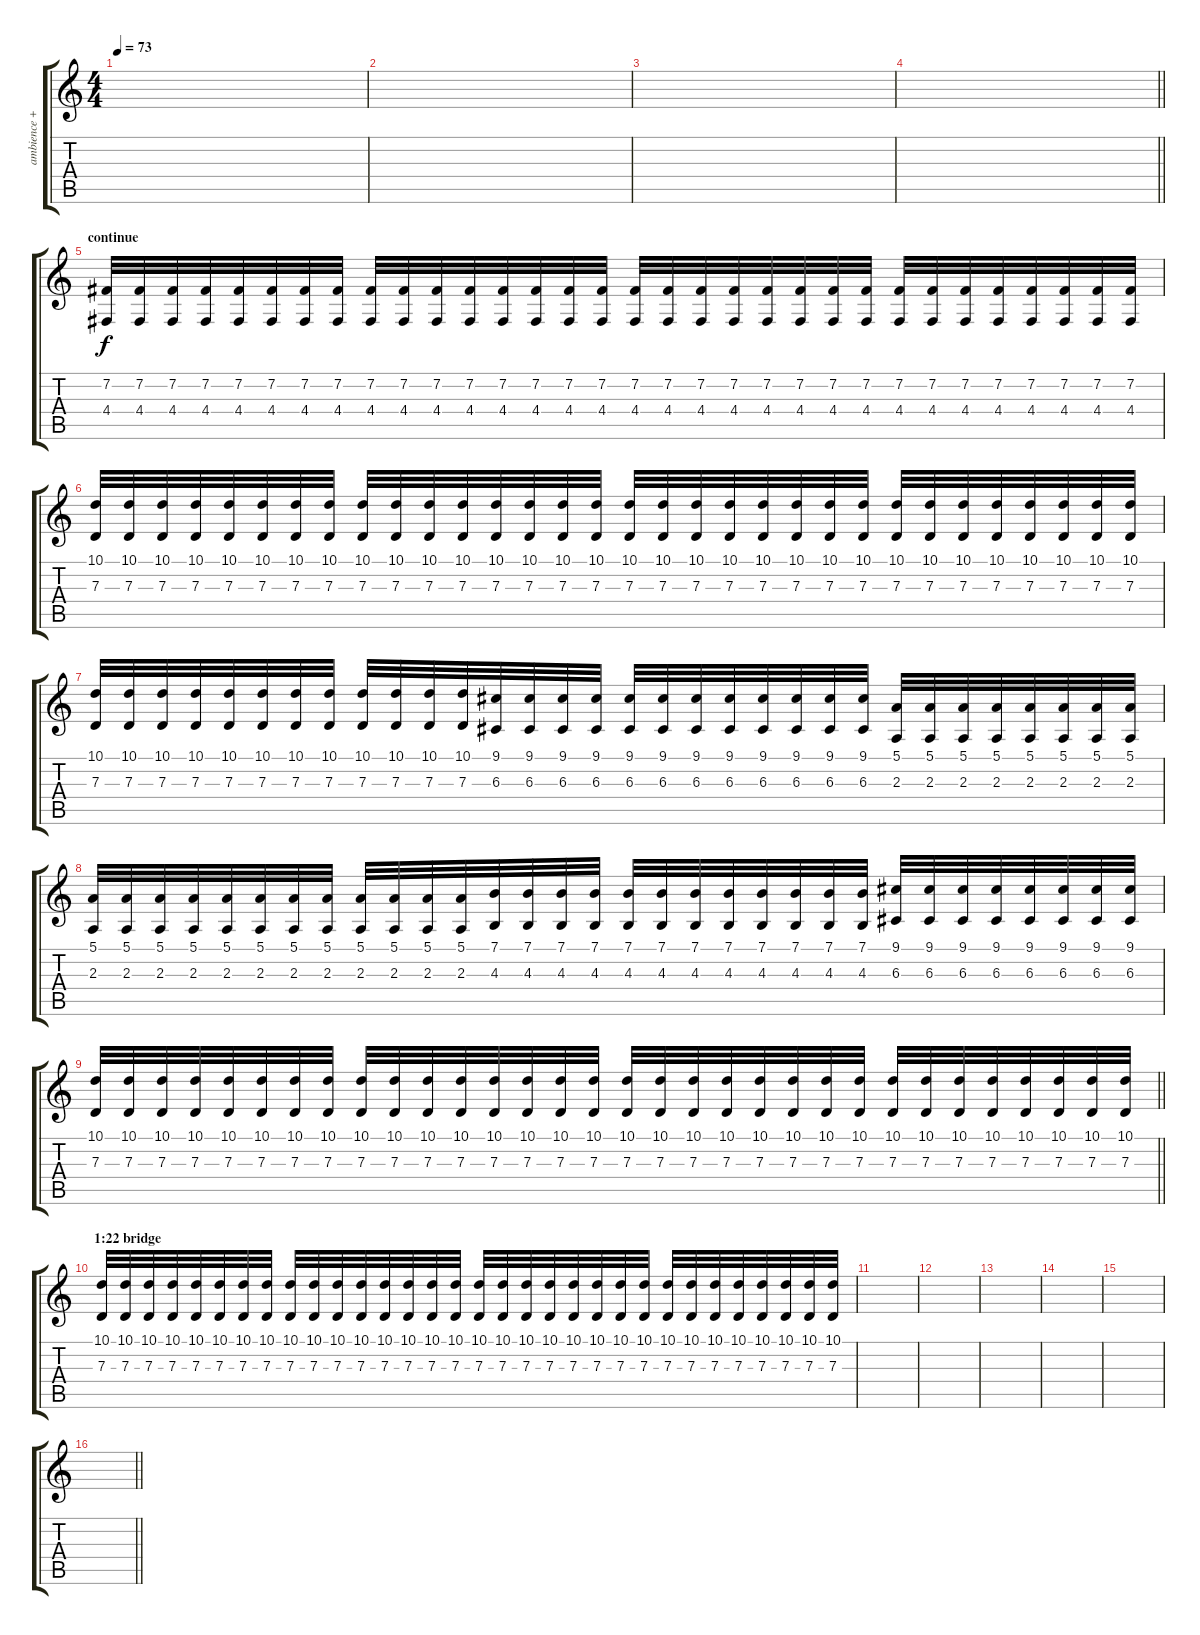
\track ("ambience + keys 1" "ambience +") {instrument brightacousticpiano}
\staff {score tabs}
\tuning (E4 B3 G3 D3 A2 E2) {hide}
\ts (4 4)
\tempo 73
\clef g2
\ks c
|
|
|
\barLineRight lightlight
|
\section ("" "continue")
(7.2 4.4).32{volume 2 instrument distortionguitar} (7.2 4.4).32{volume 7} (7.2 4.4).32 (7.2 4.4).32 (7.2 4.4).32 (7.2 4.4).32 (7.2 4.4).32 (7.2 4.4).32 (7.2 4.4).32 (7.2 4.4).32 (7.2 4.4).32 (7.2 4.4).32 (7.2 4.4).32 (7.2 4.4).32 (7.2 4.4).32 (7.2 4.4).32 (7.2 4.4).32 (7.2 4.4).32 (7.2 4.4).32 (7.2 4.4).32 (7.2 4.4).32 (7.2 4.4).32 (7.2 4.4).32 (7.2 4.4).32 (7.2 4.4).32 (7.2 4.4).32 (7.2 4.4).32 (7.2 4.4).32 (7.2 4.4).32 (7.2 4.4).32 (7.2 4.4).32 (7.2 4.4).32 |
(10.1 7.3).32 (10.1 7.3).32 (10.1 7.3).32 (10.1 7.3).32 (10.1 7.3).32 (10.1 7.3).32 (10.1 7.3).32 (10.1 7.3).32 (10.1 7.3).32 (10.1 7.3).32 (10.1 7.3).32 (10.1 7.3).32 (10.1 7.3).32 (10.1 7.3).32 (10.1 7.3).32 (10.1 7.3).32 (10.1 7.3).32 (10.1 7.3).32 (10.1 7.3).32 (10.1 7.3).32 (10.1 7.3).32 (10.1 7.3).32 (10.1 7.3).32 (10.1 7.3).32 (10.1 7.3).32 (10.1 7.3).32 (10.1 7.3).32 (10.1 7.3).32 (10.1 7.3).32 (10.1 7.3).32 (10.1 7.3).32 (10.1 7.3).32 |
(10.1 7.3).32 (10.1 7.3).32 (10.1 7.3).32 (10.1 7.3).32 (10.1 7.3).32 (10.1 7.3).32 (10.1 7.3).32 (10.1 7.3).32 (10.1 7.3).32 (10.1 7.3).32 (10.1 7.3).32 (10.1 7.3).32 (9.1 6.3).32 (9.1 6.3).32 (9.1 6.3).32 (9.1 6.3).32 (9.1 6.3).32 (9.1 6.3).32 (9.1 6.3).32 (9.1 6.3).32 (9.1 6.3).32 (9.1 6.3).32 (9.1 6.3).32 (9.1 6.3).32 (5.1 2.3).32 (5.1 2.3).32 (5.1 2.3).32 (5.1 2.3).32 (5.1 2.3).32 (5.1 2.3).32 (5.1 2.3).32 (5.1 2.3).32 |
(5.1 2.3).32{volume 5} (5.1 2.3).32 (5.1 2.3).32 (5.1 2.3).32 (5.1 2.3).32 (5.1 2.3).32 (5.1 2.3).32 (5.1 2.3).32 (5.1 2.3).32 (5.1 2.3).32 (5.1 2.3).32 (5.1 2.3).32 (7.1 4.3).32 (7.1 4.3).32 (7.1 4.3).32 (7.1 4.3).32 (7.1 4.3).32 (7.1 4.3).32 (7.1 4.3).32 (7.1 4.3).32 (7.1 4.3).32 (7.1 4.3).32 (7.1 4.3).32 (7.1 4.3).32 (9.1 6.3).32 (9.1 6.3).32 (9.1 6.3).32 (9.1 6.3).32 (9.1 6.3).32 (9.1 6.3).32 (9.1 6.3).32 (9.1 6.3).32 |
\barLineRight lightlight
(10.1 7.3).32 (10.1 7.3).32 (10.1 7.3).32 (10.1 7.3).32 (10.1 7.3).32 (10.1 7.3).32 (10.1 7.3).32 (10.1 7.3).32 (10.1 7.3).32 (10.1 7.3).32 (10.1 7.3).32 (10.1 7.3).32 (10.1 7.3).32 (10.1 7.3).32 (10.1 7.3).32 (10.1 7.3).32 (10.1 7.3).32 (10.1 7.3).32 (10.1 7.3).32 (10.1 7.3).32 (10.1 7.3).32 (10.1 7.3).32 (10.1 7.3).32 (10.1 7.3).32 (10.1 7.3).32 (10.1 7.3).32 (10.1 7.3).32 (10.1 7.3).32 (10.1 7.3).32 (10.1 7.3).32 (10.1 7.3).32 (10.1 7.3).32 |
\section ("" "1:22 bridge")
(10.1 7.3).32 (10.1 7.3).32 (10.1 7.3).32 (10.1 7.3).32 (10.1 7.3).32 (10.1 7.3).32 (10.1 7.3).32 (10.1 7.3).32 (10.1 7.3).32 (10.1 7.3).32 (10.1 7.3).32 (10.1 7.3).32 (10.1 7.3).32 (10.1 7.3).32 (10.1 7.3).32 (10.1 7.3).32 (10.1 7.3).32 (10.1 7.3).32 (10.1 7.3).32 (10.1 7.3).32 (10.1 7.3).32 (10.1 7.3).32 (10.1 7.3).32 (10.1 7.3).32 (10.1 7.3).32 (10.1 7.3).32 (10.1 7.3).32 (10.1 7.3).32 (10.1 7.3).32 (10.1 7.3).32 (10.1 7.3).32 (10.1 7.3).32 |
|
|
|
|
|
\barLineRight lightlight
